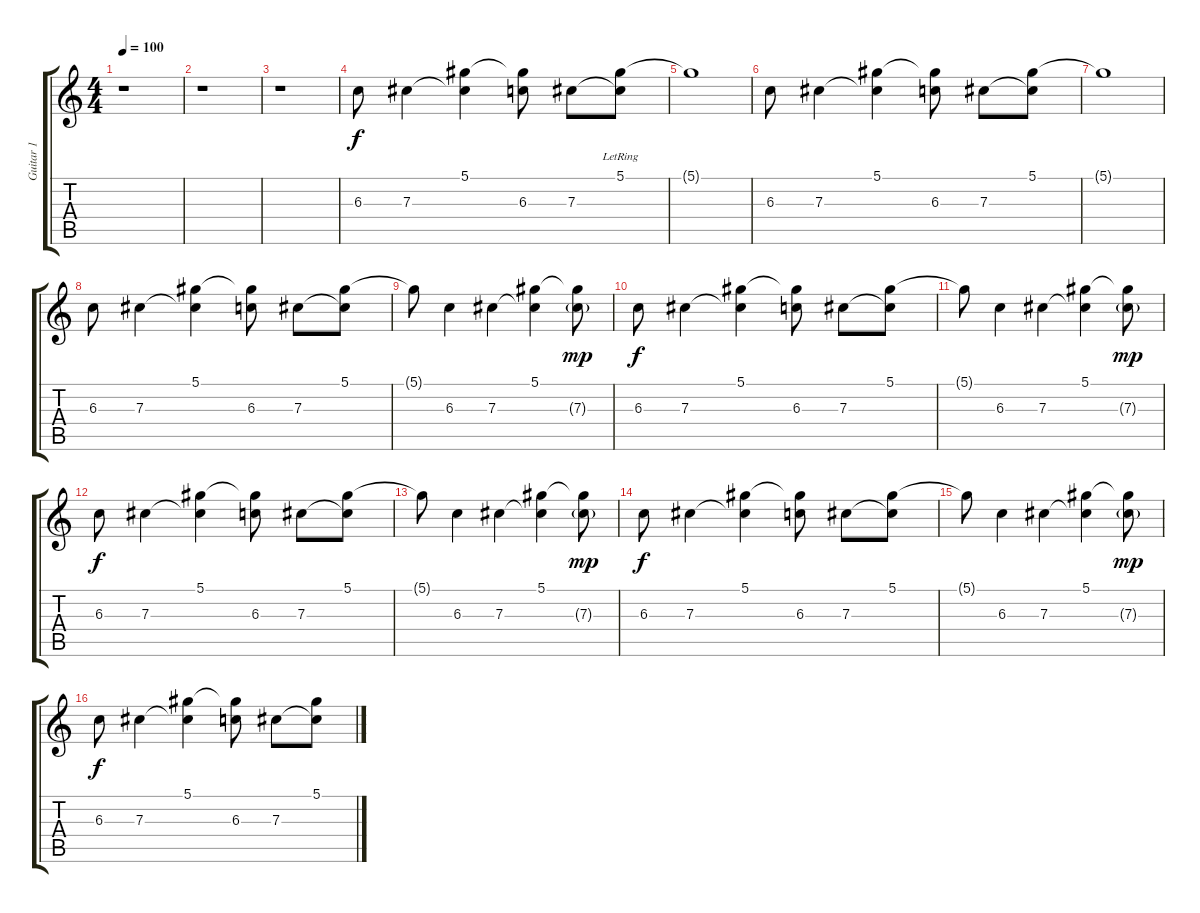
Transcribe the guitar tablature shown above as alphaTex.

\track ("Guitar 1" "Guitar 1") {instrument electricguitarclean}
\staff {score tabs}
\tuning (Eb4 Bb3 Gb3 Db3 Ab2 Db2) {hide}
\ts (4 4)
\tempo 100
\clef g2
\ks c
r.1{dy mp} |
r.1 |
r.1 |
6.3.8{dy f volume 13} 7.3.4 (5.1 7.3{t}).4 (5.1{t} 6.3).8 7.3.8 (5.1{lr} 7.3{t}).8 |
5.1{t}.1 |
6.3.8{volume 13} 7.3.4 (5.1 7.3{t}).4 (5.1{t} 6.3).8 7.3.8 (5.1 7.3{t}).8 |
5.1{t}.1 |
6.3.8{volume 13} 7.3.4 (5.1 7.3{t}).4 (5.1{t} 6.3).8 7.3.8 (5.1 7.3{t}).8 |
5.1{t}.8 6.3.4 7.3.4 (5.1 7.3{t}).4 (5.1{t} 7.3{g}).8{dy mp} |
6.3.8{dy f} 7.3.4 (5.1 7.3{t}).4 (5.1{t} 6.3).8 7.3.8 (5.1 7.3{t}).8 |
5.1{t}.8 6.3.4 7.3.4 (5.1 7.3{t}).4 (5.1{t} 7.3{g}).8{dy mp} |
6.3.8{dy f} 7.3.4 (5.1 7.3{t}).4 (5.1{t} 6.3).8 7.3.8 (5.1 7.3{t}).8 |
5.1{t}.8 6.3.4 7.3.4 (5.1 7.3{t}).4 (5.1{t} 7.3{g}).8{dy mp} |
6.3.8{dy f} 7.3.4 (5.1 7.3{t}).4 (5.1{t} 6.3).8 7.3.8 (5.1 7.3{t}).8 |
5.1{t}.8 6.3.4 7.3.4 (5.1 7.3{t}).4 (5.1{t} 7.3{g}).8{dy mp} |
6.3.8{dy f volume 13} 7.3.4 (5.1 7.3{t}).4 (5.1{t} 6.3).8 7.3.8 (5.1 7.3{t}).8
